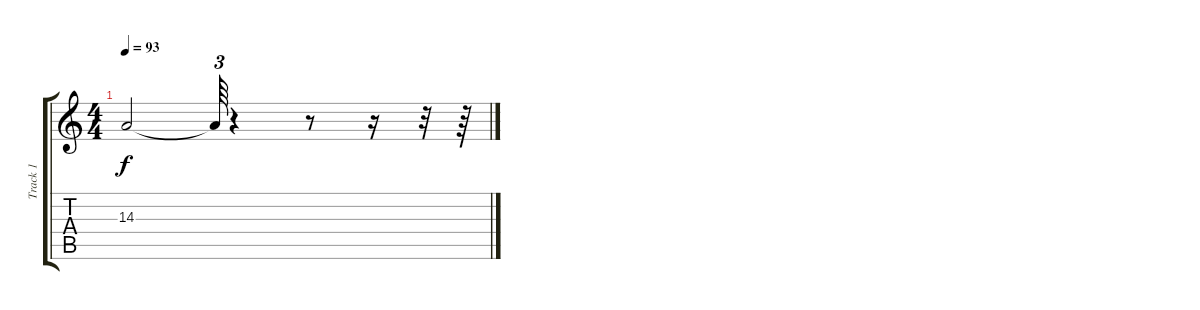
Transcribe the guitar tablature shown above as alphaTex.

\track ("Track 1" "Track 1") {instrument lead6voice}
\staff {score tabs}
\tuning (E4 B3 G3 D3 A2 E2) {hide}
\ts (4 4)
\tempo 93
\clef g2
\ks c
14.3{t}.2{dy f} 14.3{t}.64{tu (3 2)} r.4 r.8 r.16 r.32 r.64
